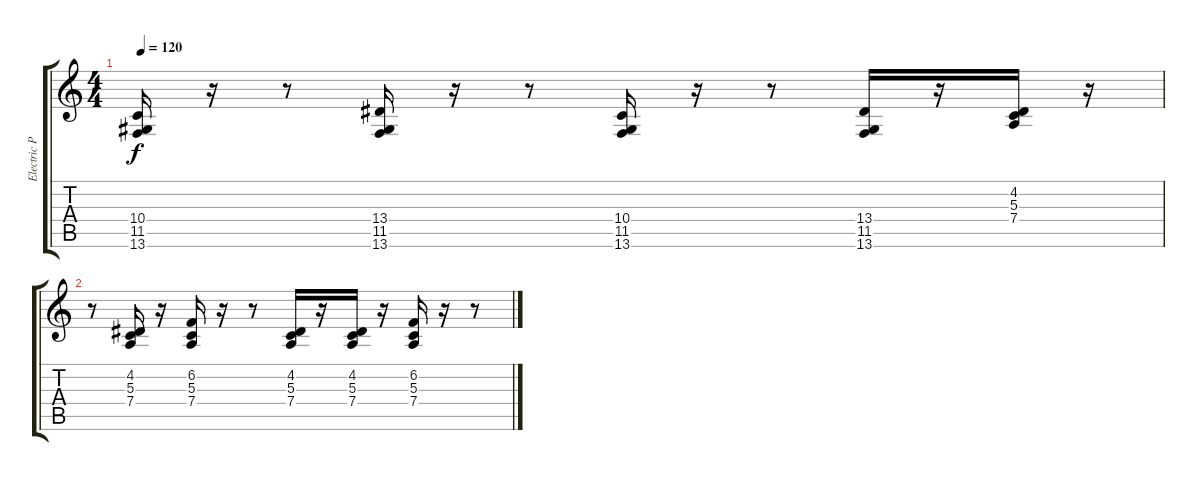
\track ("Electric Piano" "Electric P") {instrument electricgrandpiano}
\staff {score tabs}
\tuning (E4 B3 G3 D3 A2 E2) {hide}
\ts (4 4)
\tempo 120
\clef g2
\ks c
(10.4 11.5 13.6).16{dy f} r.16 r.8 (13.4 11.5 13.6).16 r.16 r.8 (10.4 11.5 13.6).16 r.16 r.8 (13.4 11.5 13.6).16 r.16 (4.2 5.3 7.4).16 r.16 |
r.8 (4.2 5.3 7.4).16 r.16 (6.2 5.3 7.4).16 r.16 r.8 (4.2 5.3 7.4).16 r.16 (4.2 5.3 7.4).16 r.16 (6.2 5.3 7.4).16 r.16 r.8
